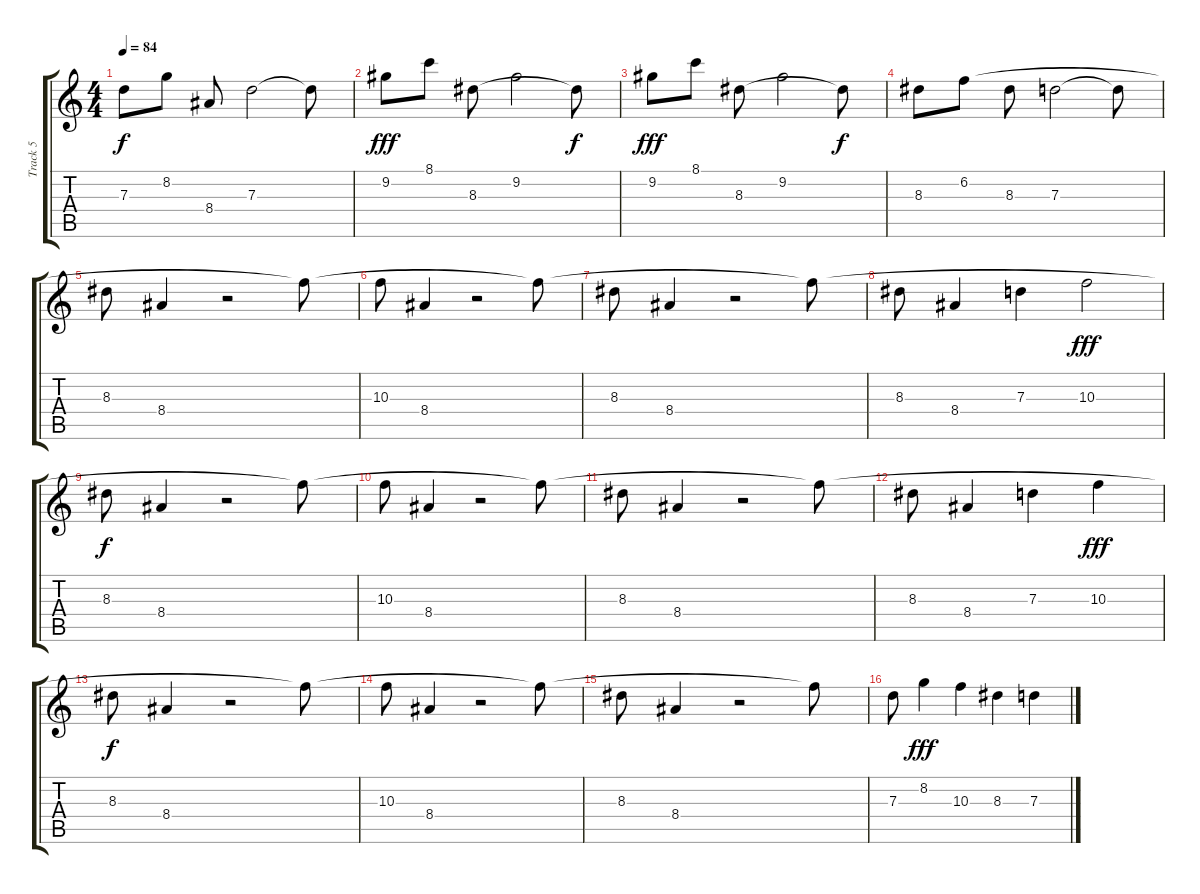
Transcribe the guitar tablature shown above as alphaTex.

\track ("Track 5" "Track 5") {instrument electricguitarclean}
\staff {score tabs}
\tuning (E4 B3 G3 D3 A2 E2) {hide}
\ts (4 4)
\tempo 84
\clef g2
\ks c
7.3.8{dy f} 8.2.8 8.4.8 7.3.2 7.3{t}.8 |
9.2.8{dy fff} 8.1.8 8.3.8 9.2.2 8.3{t}.8{dy f} |
9.2.8{dy fff} 8.1.8 8.3.8 9.2.2 8.3{t}.8{dy f} |
8.3.8 6.2.8 8.3.8 7.3.2 7.3{t}.8 |
8.3.8 8.4.4 r.2 6.2{t}.8 |
10.3.8 8.4.4 r.2 6.2{t}.8 |
8.3.8 8.4.4 r.2 6.2{t}.8 |
8.3.8 8.4.4 7.3.4 10.3.2{dy fff} |
8.3.8{dy f} 8.4.4 r.2 6.2{t}.8 |
10.3.8 8.4.4 r.2 6.2{t}.8 |
8.3.8 8.4.4 r.2 6.2{t}.8 |
8.3.8 8.4.4 7.3.4 10.3.4{dy fff} |
8.3.8{dy f} 8.4.4 r.2 6.2{t}.8 |
10.3.8 8.4.4 r.2 6.2{t}.8 |
8.3.8 8.4.4 r.2 6.2{t}.8 |
7.3.8 8.2.4{dy fff} 10.3.4 8.3.4 7.3.4
